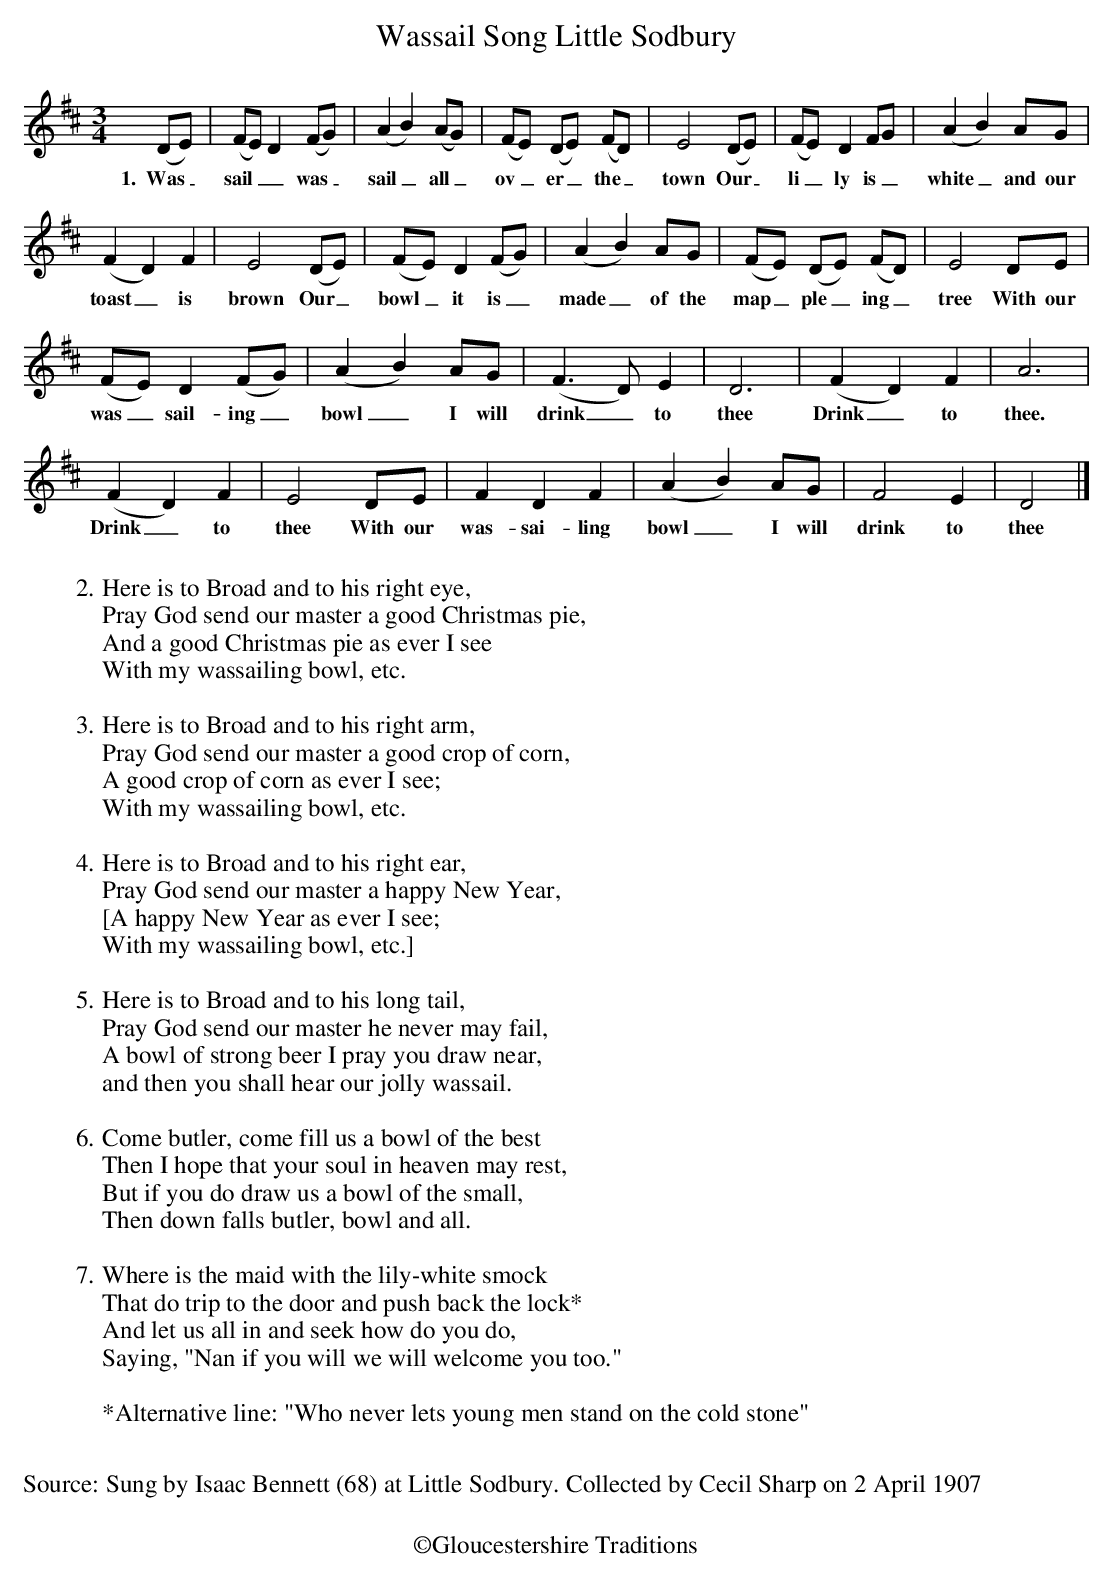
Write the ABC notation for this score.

X:1
T:  Wassail Song Little Sodbury
M:3/4
L:1/8
K:D
(DE) | (FE) D2 (FG) | (A2 B2) (AG) | (FE) (DE) (FD) | E4 (DE) | (FE) D2 FG |(A2 B2) AG |
w: 1.~~Was_sail__ was_sail_all_ ov_er_ the_ town Our_ li_ly is_ white_ and our
(F2 D2) F2 | E4 (DE) | (FE) D2 (FG) |(A2 B2) AG | (FE) (DE) (FD) | E4 DE |
w:toast_  is brown Our_ bowl_ it is_ made_ of the map_ple_ing_ tree  With our
(FE) D2 (FG) |(A2 B2) AG | (F2>D2) E2 | D6 | (F2 D2) F2 |A6 |
w:was_sail-ing_ bowl_ I will drink_ to thee Drink_ to thee.
 (F2 D2) F2 | E4 DE | F2 D2 F2 |(A2 B2) AG | F4 E2 | D4 |]
w:   Drink_ to thee With our was-sai-ling bowl_ I will drink to thee
W:
W: 2.Here is to Broad and to his right eye,
W:Pray God send our master a good Christmas pie,
W:And a good Christmas pie as ever I see
W:With my wassailing bowl, etc.
W:
W:3.Here is to Broad and to his right arm,
W:Pray God send our master a good crop of corn,
W:A good crop of corn as ever I see;
W:With my wassailing bowl, etc.
W:
W: 4.Here is to Broad and to his right ear,
W:Pray God send our master a happy New Year,
W:[A happy New Year as ever I see;
W:With my wassailing bowl, etc.]
W:
W:5. Here is to Broad and to his long tail,
W:Pray God send our master he never may fail,
W:A bowl of strong beer I pray you draw near,
W:and then you shall hear our jolly wassail.
W:
W:6.Come butler, come fill us a bowl of the best
W:Then I hope that your soul in heaven may rest,
W:But if you do draw us a bowl of the small,
W:Then down falls butler, bowl and all.
W:
W:7.Where is the maid with the lily-white smock
W:That do trip to the door and push back the lock*
W:And let us all in and seek how do you do,
W:Saying, "Nan if you will we will welcome you too."
W:
W:*Alternative line: "Who never lets young men stand on the cold stone"
W:
